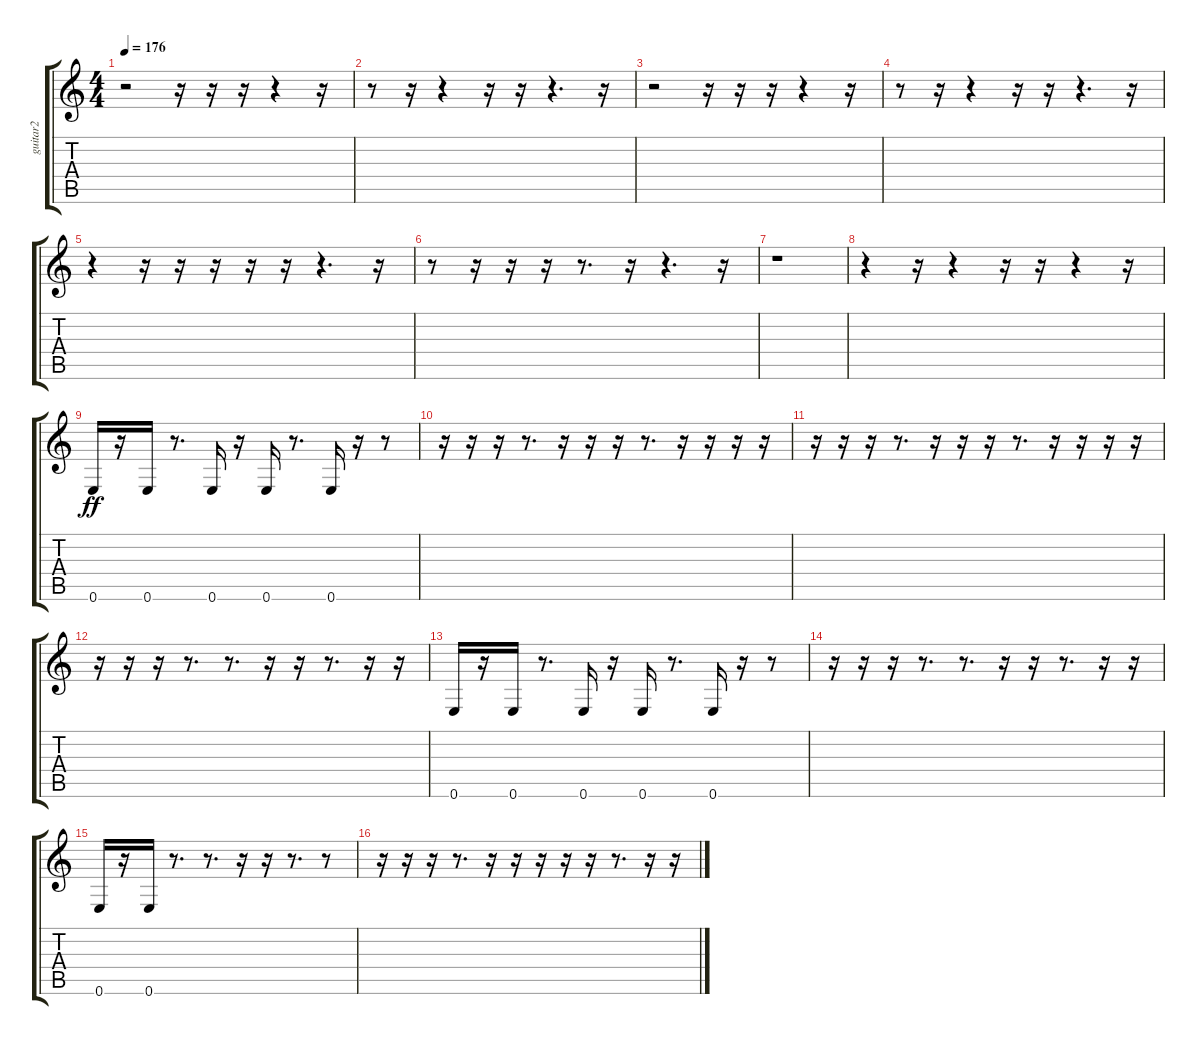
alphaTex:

\track ("guitar2" "guitar2") {instrument acousticguitarsteel}
\staff {score tabs}
\tuning (E4 B3 G3 D3 A2 E2) {hide}
\ts (4 4)
\tempo 176
\clef g2
\ks c
r.2{dy ff} r.16 r.16 r.16 r.4 r.16 |
r.8 r.16 r.4 r.16 r.16 r.4{d} r.16 |
r.2 r.16 r.16 r.16 r.4 r.16 |
r.8 r.16 r.4 r.16 r.16 r.4{d} r.16 |
r.4 r.16 r.16 r.16 r.16 r.16 r.4{d} r.16 |
r.8 r.16 r.16 r.16 r.8{d} r.16 r.4{d} r.16 |
r.1 |
r.4 r.16 r.4 r.16 r.16 r.4 r.16 |
0.6.16 r.16 0.6.16 r.8{d} 0.6.16 r.16 0.6.16 r.8{d} 0.6.16 r.16 r.8 |
r.16 r.16 r.16 r.8{d} r.16 r.16 r.16 r.8{d} r.16 r.16 r.16 r.16 |
r.16 r.16 r.16 r.8{d} r.16 r.16 r.16 r.8{d} r.16 r.16 r.16 r.16 |
r.16 r.16 r.16 r.8{d} r.8{d} r.16 r.16 r.8{d} r.16 r.16 |
0.6.16 r.16 0.6.16 r.8{d} 0.6.16 r.16 0.6.16 r.8{d} 0.6.16 r.16 r.8 |
r.16 r.16 r.16 r.8{d} r.8{d} r.16 r.16 r.8{d} r.16 r.16 |
0.6.16 r.16 0.6.16 r.8{d} r.8{d} r.16 r.16 r.8{d} r.8 |
r.16 r.16 r.16 r.8{d} r.16 r.16 r.16 r.16 r.16 r.8{d} r.16 r.16
